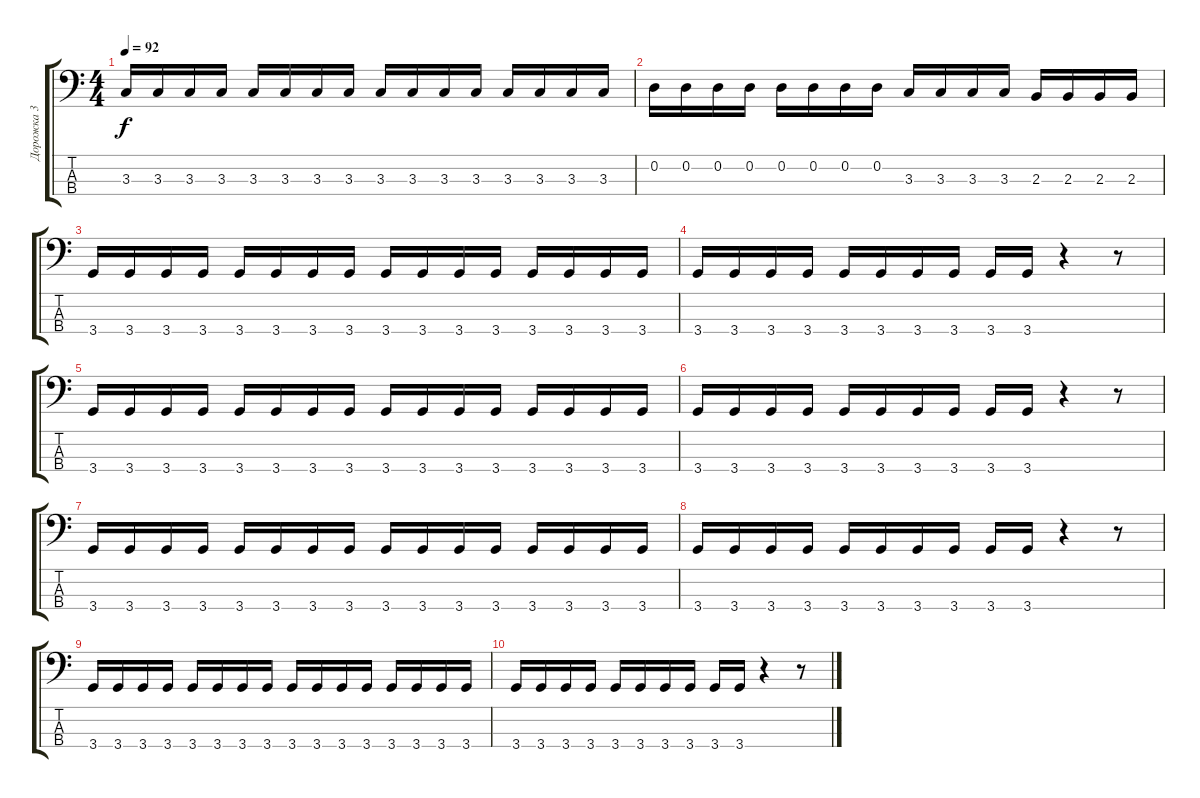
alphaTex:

\track ("Дорожка 3" "Дорожка 3") {instrument electricbassfinger}
\staff {score tabs}
\tuning (G2 D2 A1 E1) {hide}
\ts (4 4)
\tempo 92
\clef f4
\ks c
3.3.16{dy f} 3.3.16 3.3.16 3.3.16 3.3.16 3.3.16 3.3.16 3.3.16 3.3.16 3.3.16 3.3.16 3.3.16 3.3.16 3.3.16 3.3.16 3.3.16 |
0.2.16 0.2.16 0.2.16 0.2.16 0.2.16 0.2.16 0.2.16 0.2.16 3.3.16 3.3.16 3.3.16 3.3.16 2.3.16 2.3.16 2.3.16 2.3.16 |
3.4.16 3.4.16 3.4.16 3.4.16 3.4.16 3.4.16 3.4.16 3.4.16 3.4.16 3.4.16 3.4.16 3.4.16 3.4.16 3.4.16 3.4.16 3.4.16 |
3.4.16 3.4.16 3.4.16 3.4.16 3.4.16 3.4.16 3.4.16 3.4.16 3.4.16 3.4.16 r.4 r.8 |
3.4.16 3.4.16 3.4.16 3.4.16 3.4.16 3.4.16 3.4.16 3.4.16 3.4.16 3.4.16 3.4.16 3.4.16 3.4.16 3.4.16 3.4.16 3.4.16 |
3.4.16 3.4.16 3.4.16 3.4.16 3.4.16 3.4.16 3.4.16 3.4.16 3.4.16 3.4.16 r.4 r.8 |
3.4.16 3.4.16 3.4.16 3.4.16 3.4.16 3.4.16 3.4.16 3.4.16 3.4.16 3.4.16 3.4.16 3.4.16 3.4.16 3.4.16 3.4.16 3.4.16 |
3.4.16 3.4.16 3.4.16 3.4.16 3.4.16 3.4.16 3.4.16 3.4.16 3.4.16 3.4.16 r.4 r.8 |
3.4.16 3.4.16 3.4.16 3.4.16 3.4.16 3.4.16 3.4.16 3.4.16 3.4.16 3.4.16 3.4.16 3.4.16 3.4.16 3.4.16 3.4.16 3.4.16 |
3.4.16 3.4.16 3.4.16 3.4.16 3.4.16 3.4.16 3.4.16 3.4.16 3.4.16 3.4.16 r.4 r.8
